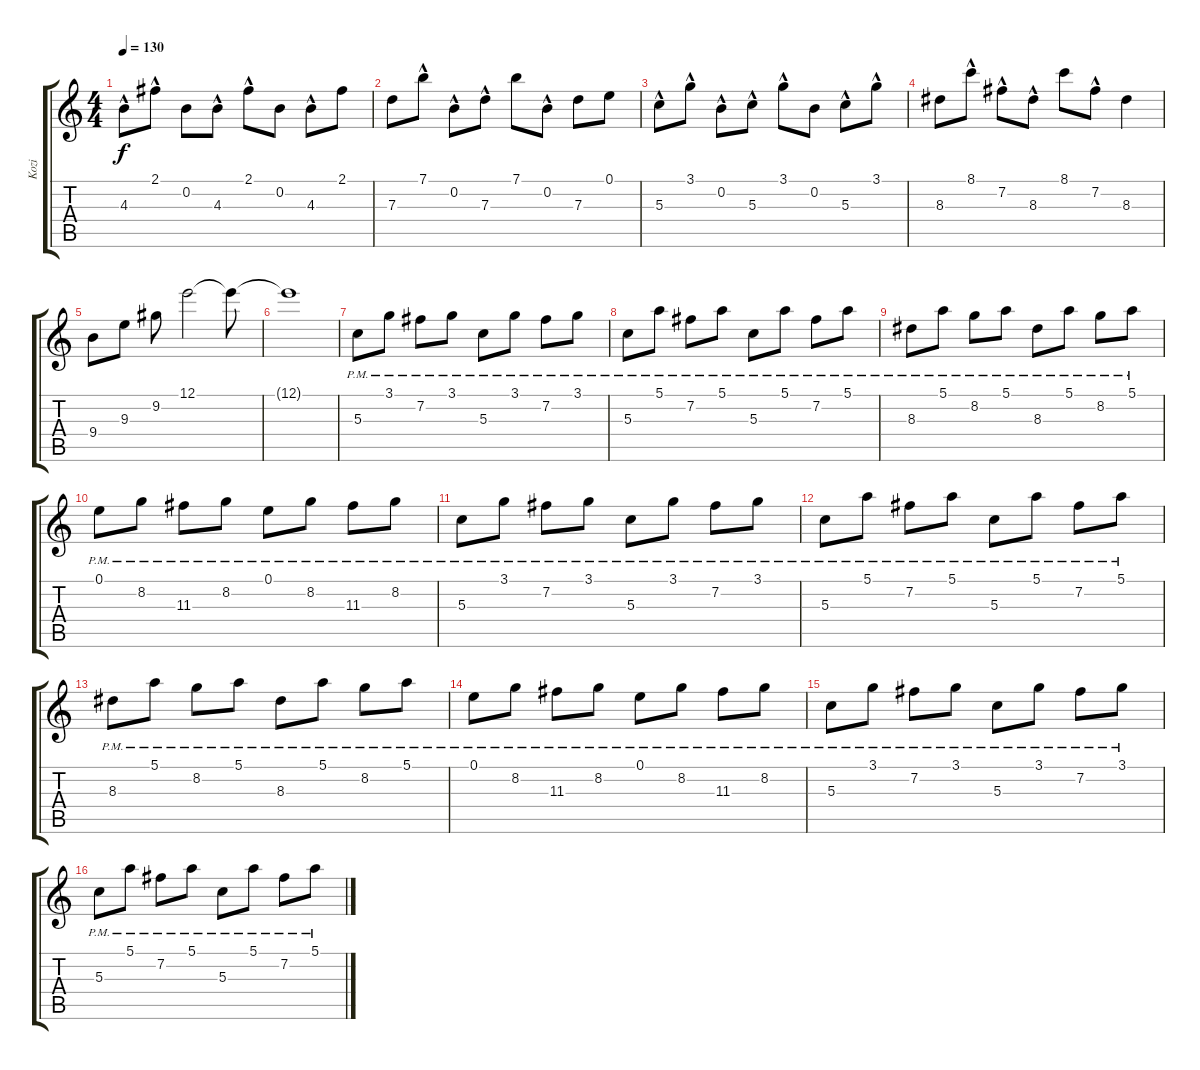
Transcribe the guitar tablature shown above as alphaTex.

\track ("Kozi" "Kozi") {instrument electricguitarclean}
\staff {score tabs}
\tuning (E4 B3 G3 D3 A2 E2) {hide}
\ts (4 4)
\tempo 130
\clef g2
\ks c
4.3{hac}.8{dy f} 2.1{hac}.8 0.2.8 4.3{hac}.8 2.1{hac}.8 0.2.8 4.3{hac}.8 2.1.8 |
7.3.8 7.1{hac}.8 0.2{hac}.8 7.3{hac}.8 7.1.8 0.2{hac}.8 7.3.8 0.1.8 |
5.3{hac}.8 3.1{hac}.8 0.2{hac}.8 5.3{hac}.8 3.1{hac}.8 0.2.8 5.3{hac}.8 3.1{hac}.8 |
8.3.8 8.1{hac}.8 7.2{hac}.8 8.3{hac}.8 8.1.8 7.2{hac}.8 8.3.4 |
9.4.8 9.3.8 9.2.8 12.1.2 12.1{t}.8 |
12.1{t}.1 |
5.3{pm}.8{balance 6 instrument acousticguitarsteel} 3.1{pm}.8 7.2{pm}.8 3.1{pm}.8 5.3{pm}.8 3.1{pm}.8 7.2{pm}.8 3.1{pm}.8 |
5.3{pm}.8 5.1{pm}.8 7.2{pm}.8 5.1{pm}.8 5.3{pm}.8 5.1{pm}.8 7.2{pm}.8 5.1{pm}.8 |
8.3{pm}.8 5.1{pm}.8 8.2{pm}.8 5.1{pm}.8 8.3{pm}.8 5.1{pm}.8 8.2{pm}.8 5.1{pm}.8 |
0.1{pm}.8 8.2{pm}.8 11.3{pm}.8 8.2{pm}.8 0.1{pm}.8 8.2{pm}.8 11.3{pm}.8 8.2{pm}.8 |
5.3{pm}.8 3.1{pm}.8 7.2{pm}.8 3.1{pm}.8 5.3{pm}.8 3.1{pm}.8 7.2{pm}.8 3.1{pm}.8 |
5.3{pm}.8 5.1{pm}.8 7.2{pm}.8 5.1{pm}.8 5.3{pm}.8 5.1{pm}.8 7.2{pm}.8 5.1{pm}.8 |
8.3{pm}.8 5.1{pm}.8 8.2{pm}.8 5.1{pm}.8 8.3{pm}.8 5.1{pm}.8 8.2{pm}.8 5.1{pm}.8 |
0.1{pm}.8 8.2{pm}.8 11.3{pm}.8 8.2{pm}.8 0.1{pm}.8 8.2{pm}.8 11.3{pm}.8 8.2{pm}.8 |
5.3{pm}.8 3.1{pm}.8 7.2{pm}.8 3.1{pm}.8 5.3{pm}.8 3.1{pm}.8 7.2{pm}.8 3.1{pm}.8 |
5.3{pm}.8 5.1{pm}.8 7.2{pm}.8 5.1{pm}.8 5.3{pm}.8 5.1{pm}.8 7.2{pm}.8 5.1{pm}.8
